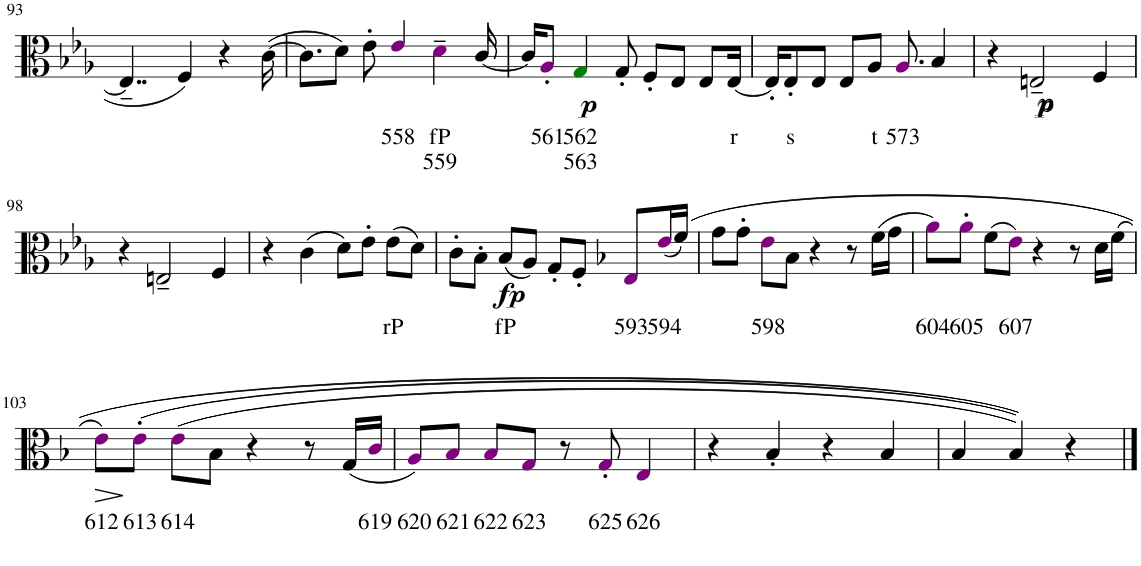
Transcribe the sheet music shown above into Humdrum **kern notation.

**kern	**text	**text	**dynam
*part1	*part1	*part1	*part1
*staff1	*staff1	*staff1	*staff1
*I"Piano	*	*	*
*I'Pno	*	*	*
!!LO:PB:g=z
*clefC3	*	*	*
*k[b-]	*	*	*
*M4/4	*	*	*
*met(c)	*	*	*
=93	=93	=93	=93
4..E~/]	.	.	.
4F/	.	.	.
4r	.	.	.
([16c\	.	.	.
=94	=94	=94	=94
8.c\L]	.	.	.
8d\J)	.	.	.
8e-'\	.	.	.
!	!LO:LY:b	!	!
4e-i/	558	.	.
!	!LO:LY:b	!LO:LY:b	!
4d~i\	fP	559	.
[16c/	.	.	.
=95	=95	=95	=95
16c/KL]	.	.	.
!	!LO:LY:b	!	!
8A-'i/J	561	.	.
!	!LO:LY:b	!LO:LY:b	!LO:DY:b
4Gj/	562	563	p
8G'/	.	.	.
8F'/L	.	.	.
8E-/J	.	.	.
8E-/L	.	.	.
!	!LO:LY:b	!	!
[16E-/Jk	r	.	.
=96	=96	=96	=96
16E-'/KL]	.	.	.
!	!LO:LY:b	!	!
8E-'/	s	.	.
8E-/J	.	.	.
8E-/L	.	.	.
!	!LO:LY:b	!	!
8A-/J	t	.	.
!	!LO:LY:b	!	!
8.A-i/	573	.	.
4B-/	.	.	.
=97	=97	=97	=97
4r	.	.	.
!	!	!	!LO:DY:b
!	!	!	!LO:DY:n=1:b
2En~/	.	.	p p
4F/	.	.	.
!!LO:LB:g=z
=98	=98	=98	=98
4r	.	.	.
2En~/	.	.	.
4F/	.	.	.
=99	=99	=99	=99
4r	.	.	.
(4c\	.	.	.
8d\L)	.	.	.
8e-'\J	.	.	.
!	!LO:LY:b	!	!
(8e-\L	rP	.	.
8d\J)	.	.	.
=100	=100	=100	=100
8c'\L	.	.	.
8B-'\J	.	.	.
!	!LO:LY:b	!	!LO:DY:b
(8B-/L	fP	.	fp
8A-/J)	.	.	.
8G'/L	.	.	.
8F'/J	.	.	.
!	!LO:LY:b	!	!
8Ei/L	593	.	.
!	!LO:LY:b	!	!
(16ei/L	594	.	.
(16f/JJ)	.	.	.
=101	=101	=101	=101
8g\L	.	.	.
8g'\J	.	.	.
!	!LO:LY:b	!	!
8ei\L	598	.	.
8B-\J	.	.	.
4r	.	.	.
8r	.	.	.
(16f\LL	.	.	.
16g\JJ	.	.	.
=102	=102	=102	=102
!	!LO:LY:b	!	!
8ai\L)	604	.	.
!	!LO:LY:b	!	!
8a'i\J	605	.	.
(8f\L	.	.	.
!	!LO:LY:b	!	!
8ei\J)	607	.	.
4r	.	.	.
8r	.	.	.
16d\LL	.	.	.
(16f\JJ	.	.	.
!!LO:LB:g=z
=103	=103	=103	=103
!	!LO:LY:b	!	!LO:HP:b
8ei\L)	612	.	>
!	!LO:LY:b	!	!
(8e'i\J	613	.	]
!	!LO:LY:b	!	!
(8ei\L	614	.	.
8B-\J	.	.	.
4r	.	.	.
8r	.	.	.
(16G/LL	.	.	.
!	!LO:LY:b	!	!
16ci/JJ	619	.	.
=104	=104	=104	=104
!	!LO:LY:b	!	!
8Ai/L)	620	.	.
!	!LO:LY:b	!	!
8B-i/J	621	.	.
!	!LO:LY:b	!	!
8B-i/L	622	.	.
!	!LO:LY:b	!	!
8Gi/J	623	.	.
8r	.	.	.
!	!LO:LY:b	!	!
8G'i/	625	.	.
!	!LO:LY:b	!	!
4Ei/	626	.	.
=105	=105	=105	=105
4r	.	.	.
4B-'/	.	.	.
4r	.	.	.
4B-/	.	.	.
=106	=106	=106	=106
4B-/	.	.	.
4B-/)))	.	.	.
4r	.	.	.
==	==	==	==
*-	*-	*-	*-
